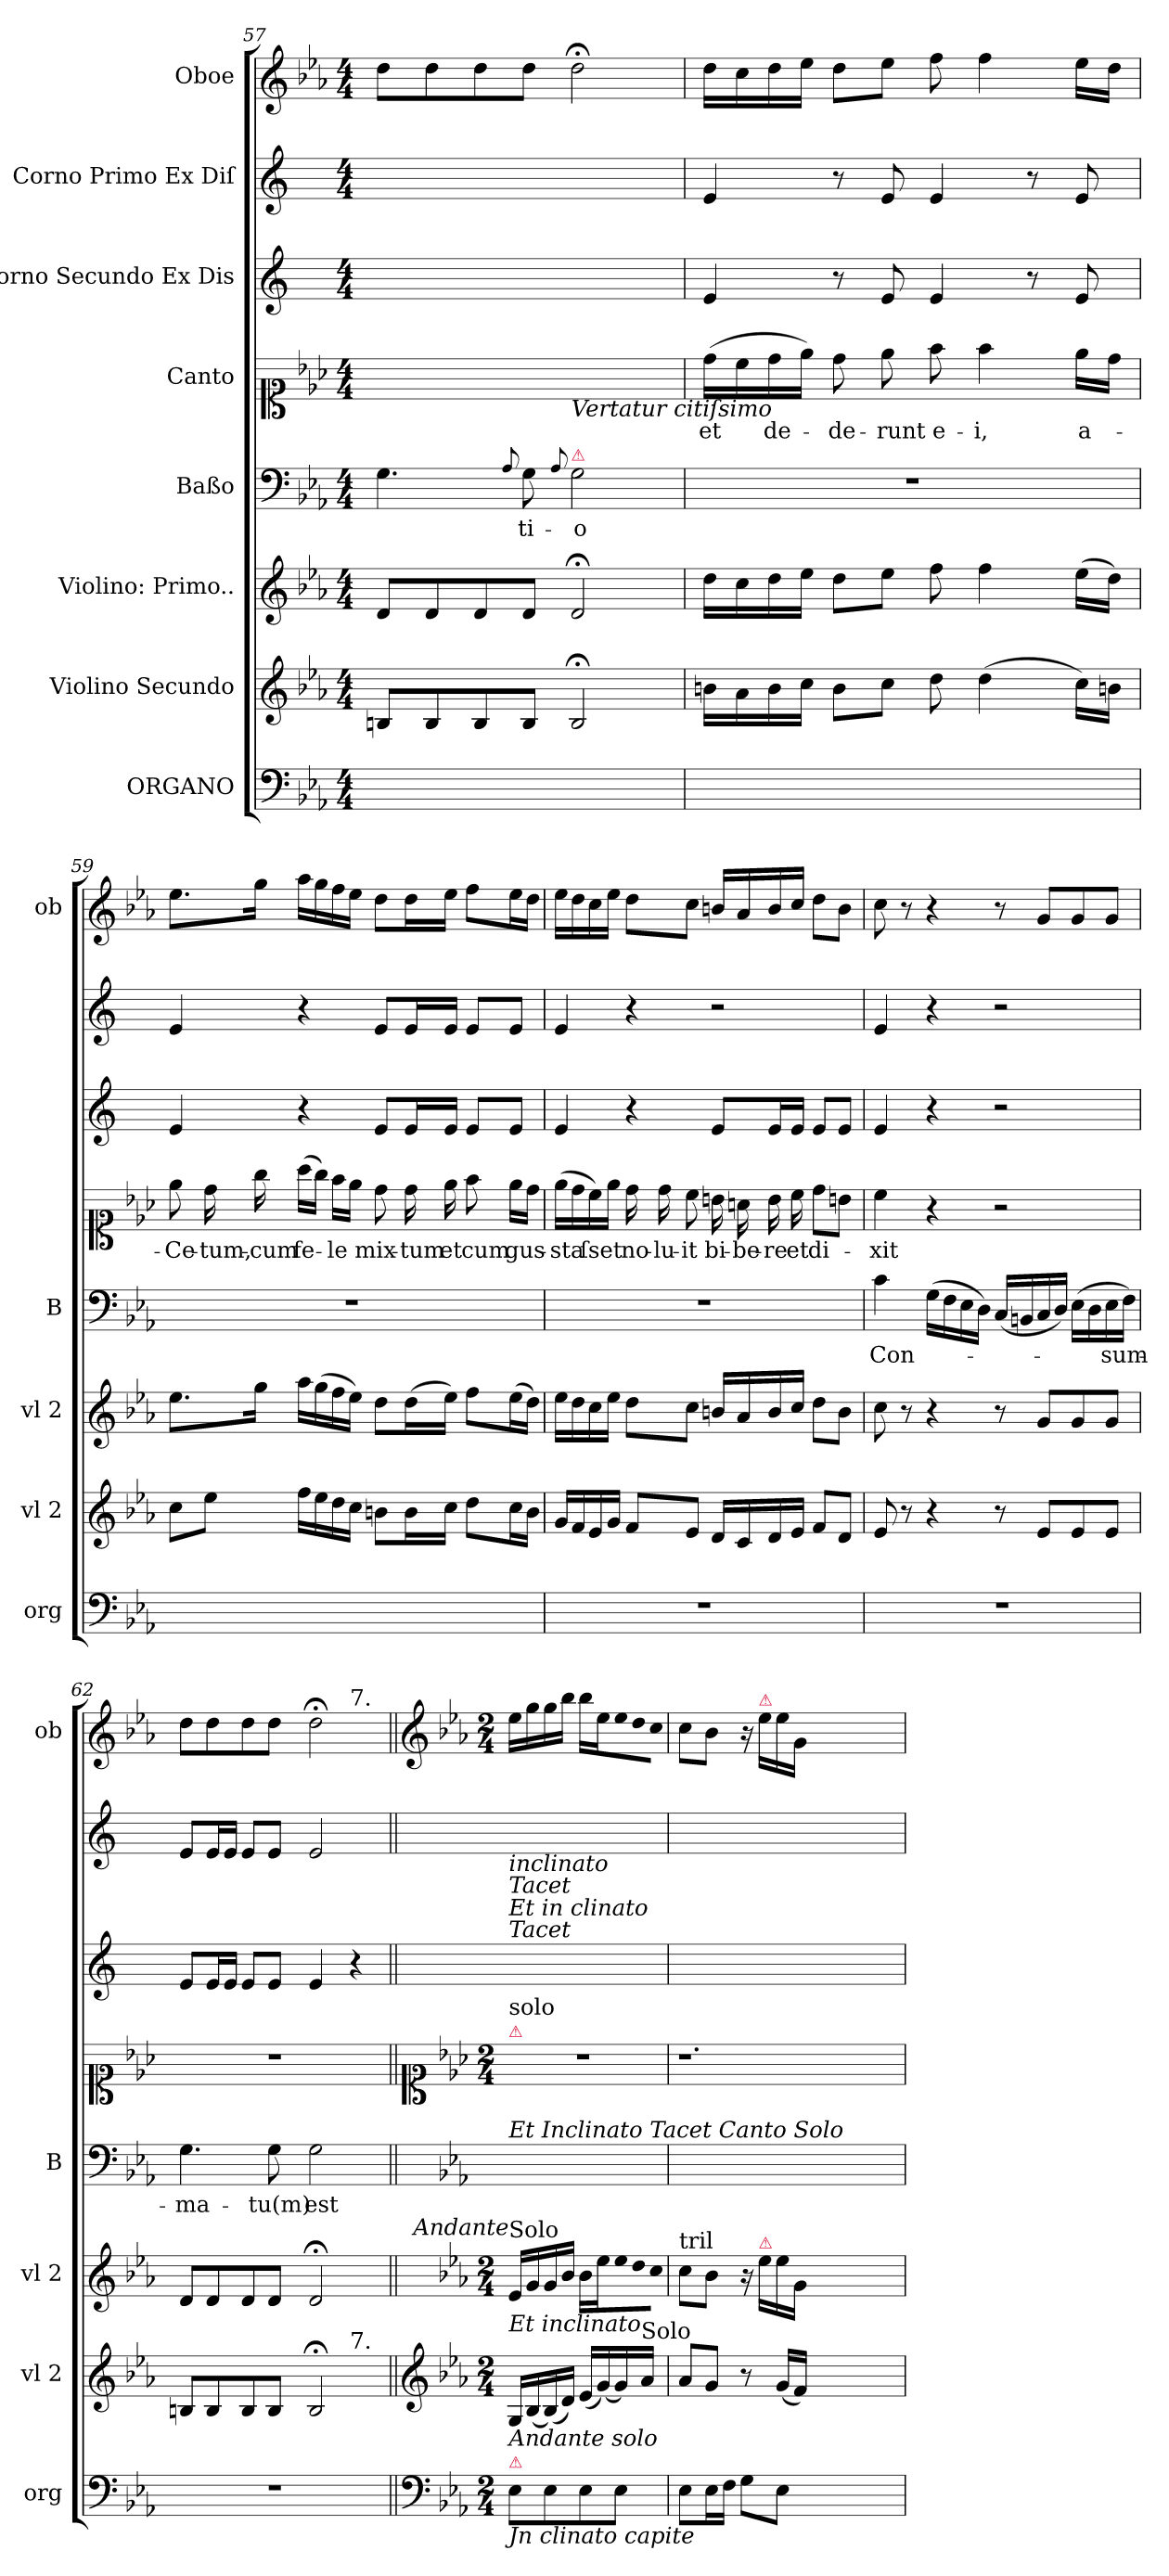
**kern	**kern	**kern	**kern	**text	**kern	**text	**kern	**kern	**kern
*part8	*part7	*part6	*part5	*part5	*part4	*part4	*part3	*part2	*part1
*staff8	*staff7	*staff6	*staff5	*staff5	*staff4	*staff4	*staff3	*staff2	*staff1
*I"ORGANO	*I"Violino Secundo	*I"Violino: Primo..	*I"Baßo	*	*I"Canto	*	*I"Corno Secundo Ex Dis	*I"Corno Primo Ex Diſ	*I"Oboe
*I'org	*I'vl 2	*I'vl 2	*I'B	*	*	*	*	*	*I'ob
*clefF4	*clefG2	*clefG2	*clefF4	*	*clefC1	*	*clefG2	*clefG2	*clefG2
*	*	*	*	*	*	*	*ITrd5c9	*ITrd5c9	*
*k[b-e-a-]	*k[b-e-a-]	*k[b-e-a-]	*k[b-e-a-]	*	*k[b-e-a-]	*	*k[b-e-a-]	*k[b-e-a-]	*k[b-e-a-]
*	*E-:	*E-:	*E-:	*	*E-:	*	*E-:	*E-:	*E-:
*M4/4	*M4/4	*M4/4	*M4/4	*	*M4/4	*	*M4/4	*M4/4	*M4/4
=57	=57	=57	=57	=57	=57	=57	=57	=57	=57
1ryy	8Bn/L	8d/L	4.G\	.	2ryy	.	1ryy	1ryy	8dd\L
.	8B/	8d/	.	.	.	.	.	.	8dd\
.	8B/	8d/	.	.	.	.	.	.	8dd\
.	.	.	8qqA-/	.	.	.	.	.	.
.	8B/J	8d/J	8G\	-ti-	.	.	.	.	8dd\J
.	.	.	8qqA-/	.	.	.	.	.	.
!	!	!	!	!	!LO:TX:b:i:t=Vertatur citiſsimo	!	!	!	!
!	!	!	!LO:TX:a:color=crimson:t=⚠	!	!	!	!	!	!
.	2B;</	2d;</	2G\	o	2ryy	.	.	.	2dd;<\
=58	=58	=58	=58	=58	=58	=58	=58	=58	=58
1ryy	16bn\LL	16dd\LL	1r	.	(16dd\LL	et	4G/	4G/	16dd\LL
.	16a-\	16cc\	.	.	16cc\	.	.	.	16cc\
.	16b\	16dd\	.	.	16dd\	de-	.	.	16dd\
.	16cc\JJ	16ee-\JJ	.	.	16ee-\JJ)	.	.	.	16ee-\JJ
.	8b\L	8dd\L	.	.	8dd\	-de-	8r	8r	8dd\L
.	8cc\J	8ee-\J	.	.	8ee-\	-runt	8G/	8G/	8ee-\J
.	8dd\	8ff\	.	.	8ff\	e-	4G/	4G/	8ff\
.	(4dd\	4ff\	.	.	4ff\	-i,	.	.	4ff\
.	.	.	.	.	.	.	8r	8r	.
.	16cc\LL)	(16ee-\LL	.	.	16ee-\LL	a-	8G/	8G/	16ee-\LL
.	16bn\JJ	16dd\JJ)	.	.	16dd\JJ	.	.	.	16dd\JJ
=59	=59	=59	=59	=59	=59	=59	=59	=59	=59
1ryy	8cc\L	8.ee-\L	1r	.	8ee-\	-Ce-	4G/	4G/	8.ee-\L
.	8ee-\J	.	.	.	16dd\	-tum,-	.	.	.
.	.	16gg\Jk	.	.	16gg\	-cum	.	.	16gg\Jk
.	16ff\LL	16aa-\LL	.	.	(16aa-\LL	fe-	4r	4r	16aa-\LL
.	16ee-\	(16gg\	.	.	16gg\JJ)	.	.	.	16gg\
.	16dd\	16ff\	.	.	16ff\LL	-le	.	.	16ff\
.	16cc\JJ	16ee-\JJ)	.	.	16ee-\JJ	.	.	.	16ee-\JJ
.	8bn\L	8dd\L	.	.	8dd\	mix-	8G/L	8G/L	8dd\L
.	16b\L	(16dd\L	.	.	16dd\	-tum	16G/L	16G/L	16dd\L
.	16cc\JJ	16ee-\JJ)	.	.	16ee-\	et	16G/JJ	16G/JJ	16ee-\JJ
.	8dd\L	8ff\L	.	.	8ff\	cum	8G/L	8G/L	8ff\L
.	16cc\L	(16ee-\L	.	.	16ee-\LL	gus-	8G/J	8G/J	16ee-\L
.	16b\JJ	16dd\JJ)	.	.	16dd\JJ	.	.	.	16dd\JJ
=60	=60	=60	=60	=60	=60	=60	=60	=60	=60
1r	16g/LL	16ee-\LL	1r	.	(16ee-\LL	-sta	4G/	4G/	16ee-\LL
.	16f/	16dd\	.	.	16dd\	.	.	.	16dd\
.	16e-/	16cc\	.	.	16cc\)	ſset	.	.	16cc\
.	16g/JJ	16ee-\JJ	.	.	16ee-\JJ	.	.	.	16ee-\JJ
.	8f/L	8dd\L	.	.	16dd\	no-	4r	4r	8dd\L
.	.	.	.	.	16dd\	-lu-	.	.	.
.	8e-/J	8cc\J	.	.	8cc\	-it	.	.	8cc\J
.	16d/LL	16bn/LL	.	.	16bn\	bi-	8G/L	2r	16bn/LL
.	16c/	16a-/	.	.	16an\	-be-	.	.	16a-/
.	16d/	16b/	.	.	16b\	-re	16G/L	.	16b/
.	16e-/JJ	16cc/JJ	.	.	16cc\	et	16G/JJ	.	16cc/JJ
.	8f/L	8dd\L	.	.	8dd\L	di-	8G/L	.	8dd\L
.	8d/J	8b\J	.	.	8bn\J	.	8G/J	.	8b\J
=61	=61	=61	=61	=61	=61	=61	=61	=61	=61
1r	8e-/	8cc\	4c\	Con-	4cc\	-xit	4G/	4G/	8cc\
.	8r	8r	.	.	.	.	.	.	8r
.	4r	4r	(16G\LL	.	4r	.	4r	4r	4r
.	.	.	16F\	.	.	.	.	.	.
.	.	.	16E-\	.	.	.	.	.	.
.	.	.	16D\JJ)	.	.	.	.	.	.
.	8r	8r	(16C/LL	.	2r	.	2r	2r	8r
.	.	.	16BBn/	.	.	.	.	.	.
.	8e-/L	8g/L	16C/	.	.	.	.	.	8g/L
.	.	.	16D/JJ)	.	.	.	.	.	.
.	8e-/	8g/	(16E-\LL	.	.	.	.	.	8g/
.	.	.	16D\	.	.	.	.	.	.
.	8e-/J	8g/J	16E-\	-sum-	.	.	.	.	8g/J
.	.	.	16F\JJ)	.	.	.	.	.	.
=62	=62	=62	=62	=62	=62	=62	=62	=62	=62
*	*^	*	*	*	*	*	*	*	*^
1r	8Bn/L	2.ryy	8d/L	4.G\	-ma-	1r	.	8G/L	8G/L	8dd\L	2.ryy
.	8B/	.	8d/	.	.	.	.	16G/L	16G/L	8dd\	.
.	.	.	.	.	.	.	.	16G/JJ	16G/JJ	.	.
.	8B/	.	8d/	.	.	.	.	8G/L	8G/L	8dd\	.
.	8B/J	.	8d/J	8G\	-tu(m)	.	.	8G/J	8G/J	8dd\J	.
.	2B;</	.	2d;</	2G\	est	.	.	4G/	2G/	2dd;<\	.
!	!	!	!	!	!	!	!	!	!	!	!LO:TX:a:t=7.
!	!	!LO:TX:a:t=7.	!	!	!	!	!	!	!	!	!
.	.	4ryy	.	.	.	.	.	4r	.	.	4ryy
*	*v	*v	*	*	*	*	*	*	*	*v	*v
=63||	=63||	=63||	=63||	=63||	=63||	=63||	=63||	=63||	=63||
*clefF4	*clefG2	*	*	*	*clefC1	*	*	*	*clefG2
*k[b-e-a-]	*	*	*	*	*	*	*	*	*
*M2/4	*M2/4	*M2/4	*	*	*M2/4	*	*	*	*M2/4
*	*^	*	*	*	*	*	*	*	*^
!	!	!	!	!	!	!	!	!	!	!LO:TX:a:t=Solo	!
!	!	!	!	!	!	!	!	!	!	!LO:TX:a:rj:t=Andante	!
!	!	!	!	!	!	!	!	!	!LO:TX:b:i:t=inclinato \nTacet	!	!
!	!	!	!	!	!	!	!	!LO:TX:a:i:t=Et in clinato \nTacet	!	!	!
!	!	!	!	!	!	!LO:TX:a:color=crimson:t=⚠	!	!	!	!	!
!	!	!	!	!	!	!LO:TX:a:t=solo	!	!	!	!	!
!	!	!	!	!LO:TX:a:i:t=Et Inclinato Tacet Canto Solo	!	!	!	!	!	!	!
!	!	!	!LO:TX:b:i:t=Et inclinato	!	!	!	!	!	!	!	!
!	!	!	!LO:TX:a:t=Solo	!	!	!	!	!	!	!	!
!	!	!	!LO:TX:a:i:rj:t=Andante	!	!	!	!	!	!	!	!
!	!LO:TX:b:i:t=Et inclinato Capite	!	!	!	!	!	!	!	!	!	!
!	!LO:TX:a:t=Adante	!	!	!	!	!	!	!	!	!	!
!LO:TX:a:color=crimson:t=⚠	!	!	!	!	!	!	!	!	!	!	!
!LO:TX:b:i:t=Jn clinato capite	!	!	!	!	!	!	!	!	!	!	!
!LO:TX:a:i:t=Andante solo	!	!	!	!	!	!	!	!	!	!	!
*	*v	*v	*	*	*	*	*	*	*	*v	*v
8E-\L	16G/LL	16e-/LL	2ryy	.	2r	.	2ryy	2ryy	16ee-\LL
.	(16B-/	16g/	.	.	.	.	.	.	16gg\
8E-\	(16B-/)	16g/	.	.	.	.	.	.	16gg\
.	16d/JJ)	16b-/JJ	.	.	.	.	.	.	16bb-\JJ
8E-\	(16e-/LL	16b-\LL	.	.	.	.	.	.	16bb-\LL
.	(16g/)	16ee-\	.	.	.	.	.	.	16ee-\
*	*	*Xtuplet	*	*	*	*	*	*	*
!	!	!LO:N:vis=32	!	!	!	!	!	!	!
*	*	*	*	*	*	*	*	*	*Xtuplet
!	!	!	!	!	!	!	!	!	!LO:N:vis=32
8E-\J	16g/)	24ee-\L	.	.	.	.	.	.	24ee-\L
!	!	!LO:N:vis=32	!	!	!	!	!	!	!LO:N:vis=32
.	.	24dd\	.	.	.	.	.	.	24dd\
!	!LO:TX:a:t=Solo	!	!	!	!	!	!	!	!
.	16a-/JJ	.	.	.	.	.	.	.	.
!	!	!LO:N:vis=32	!	!	!	!	!	!	!LO:N:vis=32
.	.	24cc\JJJ	.	.	.	.	.	.	24cc\JJJ
=64	=64	=64	=64	=64	=64	=64	=64	=64	=64
!	!	!LO:TX:a:t=tril	!	!	!	!	!	!	!
8E-\L	8a-/L	8cc\L	2ryy	.	1.r	.	2ryy	2ryy	8cc\L
16E-\L	8g/J	8b-\J	.	.	.	.	.	.	8b-\J
16F\JJ	.	.	.	.	.	.	.	.	.
8G\L	8r	16r	.	.	.	.	.	.	16r
!	!	!	!	!	!	!	!	!	!LO:TX:a:color=crimson:t=⚠
!	!	!LO:TX:a:color=crimson:t=⚠	!	!	!	!	!	!	!
.	.	16ee-\LL	.	.	.	.	.	.	16ee-\LL
8E-\J	(16g/LL	16ee-\	.	.	.	.	.	.	16ee-\
.	16f/JJ)	16g/JJ	.	.	.	.	.	.	16g/JJ
1ryy	1ryy	1ryy	1ryy	.	.	.	1ryy	1ryy	1ryy
=	=	=	=	=	=	=	=	=	=
*-	*-	*-	*-	*-	*-	*-	*-	*-	*-
